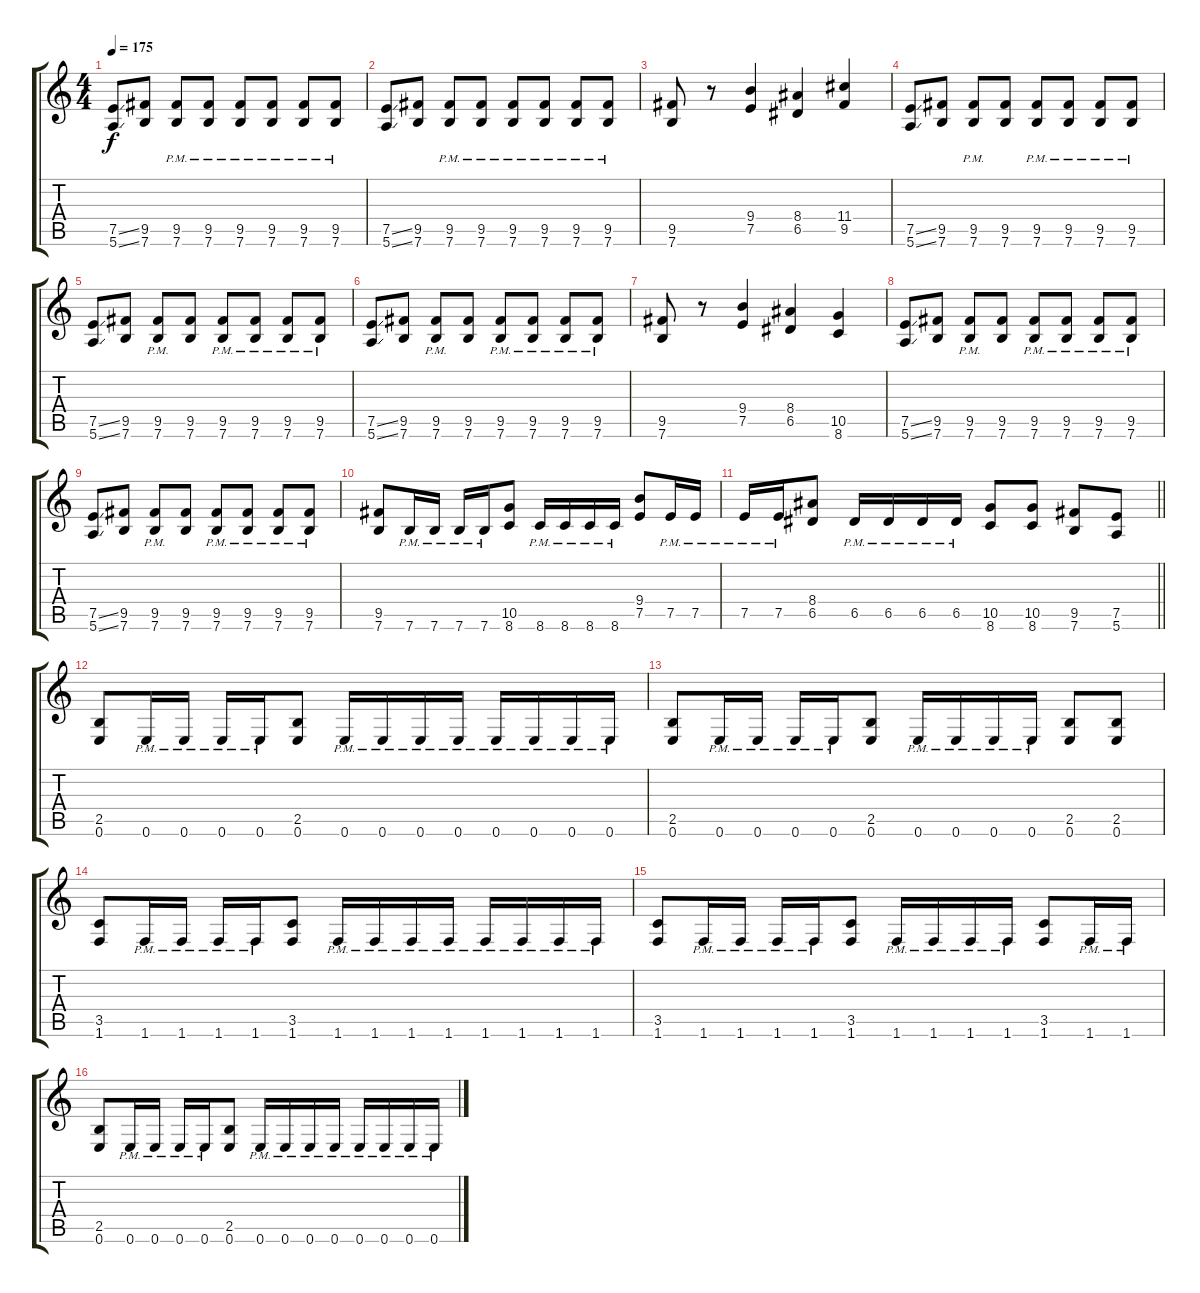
\track "" {instrument distortionguitar}
\staff {score tabs}
\tuning (E4 B3 G3 D3 A2 E2) {hide}
\ts (4 4)
\tempo 175
\clef g2
\ks c
(7.5{ss} 5.6{ss}).8{dy f} (9.5 7.6).8 (9.5{pm} 7.6{pm}).8 (9.5{pm} 7.6{pm}).8 (9.5{pm} 7.6{pm}).8 (9.5{pm} 7.6{pm}).8 (9.5{pm} 7.6{pm}).8 (9.5{pm} 7.6{pm}).8 |
(7.5{ss} 5.6{ss}).8 (9.5 7.6).8 (9.5{pm} 7.6{pm}).8 (9.5{pm} 7.6{pm}).8 (9.5{pm} 7.6{pm}).8 (9.5{pm} 7.6{pm}).8 (9.5{pm} 7.6{pm}).8 (9.5{pm} 7.6{pm}).8 |
(9.5 7.6).8 r.8 (9.4 7.5).4 (8.4 6.5).4 (11.4 9.5).4 |
(7.5{ss} 5.6{ss}).8 (9.5 7.6).8 (9.5{pm} 7.6{pm}).8 (9.5 7.6).8 (9.5{pm} 7.6{pm}).8 (9.5{pm} 7.6{pm}).8 (9.5{pm} 7.6{pm}).8 (9.5{pm} 7.6{pm}).8 |
(7.5{ss} 5.6{ss}).8 (9.5 7.6).8 (9.5{pm} 7.6{pm}).8 (9.5 7.6).8 (9.5{pm} 7.6{pm}).8 (9.5{pm} 7.6{pm}).8 (9.5{pm} 7.6{pm}).8 (9.5{pm} 7.6{pm}).8 |
(7.5{ss} 5.6{ss}).8 (9.5 7.6).8 (9.5{pm} 7.6{pm}).8 (9.5 7.6).8 (9.5{pm} 7.6{pm}).8 (9.5{pm} 7.6{pm}).8 (9.5{pm} 7.6{pm}).8 (9.5{pm} 7.6{pm}).8 |
(9.5 7.6).8 r.8 (9.4 7.5).4 (8.4 6.5).4 (10.5 8.6).4 |
(7.5{ss} 5.6{ss}).8 (9.5 7.6).8 (9.5{pm} 7.6{pm}).8 (9.5 7.6).8 (9.5{pm} 7.6{pm}).8 (9.5{pm} 7.6{pm}).8 (9.5{pm} 7.6{pm}).8 (9.5{pm} 7.6{pm}).8 |
(7.5{ss} 5.6{ss}).8 (9.5 7.6).8 (9.5{pm} 7.6{pm}).8 (9.5 7.6).8 (9.5{pm} 7.6{pm}).8 (9.5{pm} 7.6{pm}).8 (9.5{pm} 7.6{pm}).8 (9.5{pm} 7.6{pm}).8 |
(9.5 7.6).8 7.6{pm}.16 7.6{pm}.16 7.6{pm}.16 7.6{pm}.16 (10.5 8.6).8 8.6{pm}.16 8.6{pm}.16 8.6{pm}.16 8.6{pm}.16 (9.4 7.5).8 7.5{pm}.16 7.5{pm}.16 |
\barLineRight lightlight
7.5{pm}.16 7.5{pm}.16 (8.4 6.5).8 6.5{pm}.16 6.5{pm}.16 6.5{pm}.16 6.5{pm}.16 (10.5 8.6).8 (10.5 8.6).8 (9.5 7.6).8 (7.5 5.6).8 |
(2.5 0.6).8 0.6{pm}.16 0.6{pm}.16 0.6{pm}.16 0.6{pm}.16 (2.5 0.6).8 0.6{pm}.16 0.6{pm}.16 0.6{pm}.16 0.6{pm}.16 0.6{pm}.16 0.6{pm}.16 0.6{pm}.16 0.6{pm}.16 |
(2.5 0.6).8 0.6{pm}.16 0.6{pm}.16 0.6{pm}.16 0.6{pm}.16 (2.5 0.6).8 0.6{pm}.16 0.6{pm}.16 0.6{pm}.16 0.6{pm}.16 (2.5 0.6).8 (2.5 0.6).8 |
(3.5 1.6).8 1.6{pm}.16 1.6{pm}.16 1.6{pm}.16 1.6{pm}.16 (3.5 1.6).8 1.6{pm}.16 1.6{pm}.16 1.6{pm}.16 1.6{pm}.16 1.6{pm}.16 1.6{pm}.16 1.6{pm}.16 1.6{pm}.16 |
(3.5 1.6).8 1.6{pm}.16 1.6{pm}.16 1.6{pm}.16 1.6{pm}.16 (3.5 1.6).8 1.6{pm}.16 1.6{pm}.16 1.6{pm}.16 1.6{pm}.16 (3.5 1.6).8 1.6{pm}.16 1.6{pm}.16 |
(2.5 0.6).8 0.6{pm}.16 0.6{pm}.16 0.6{pm}.16 0.6{pm}.16 (2.5 0.6).8 0.6{pm}.16 0.6{pm}.16 0.6{pm}.16 0.6{pm}.16 0.6{pm}.16 0.6{pm}.16 0.6{pm}.16 0.6{pm}.16
